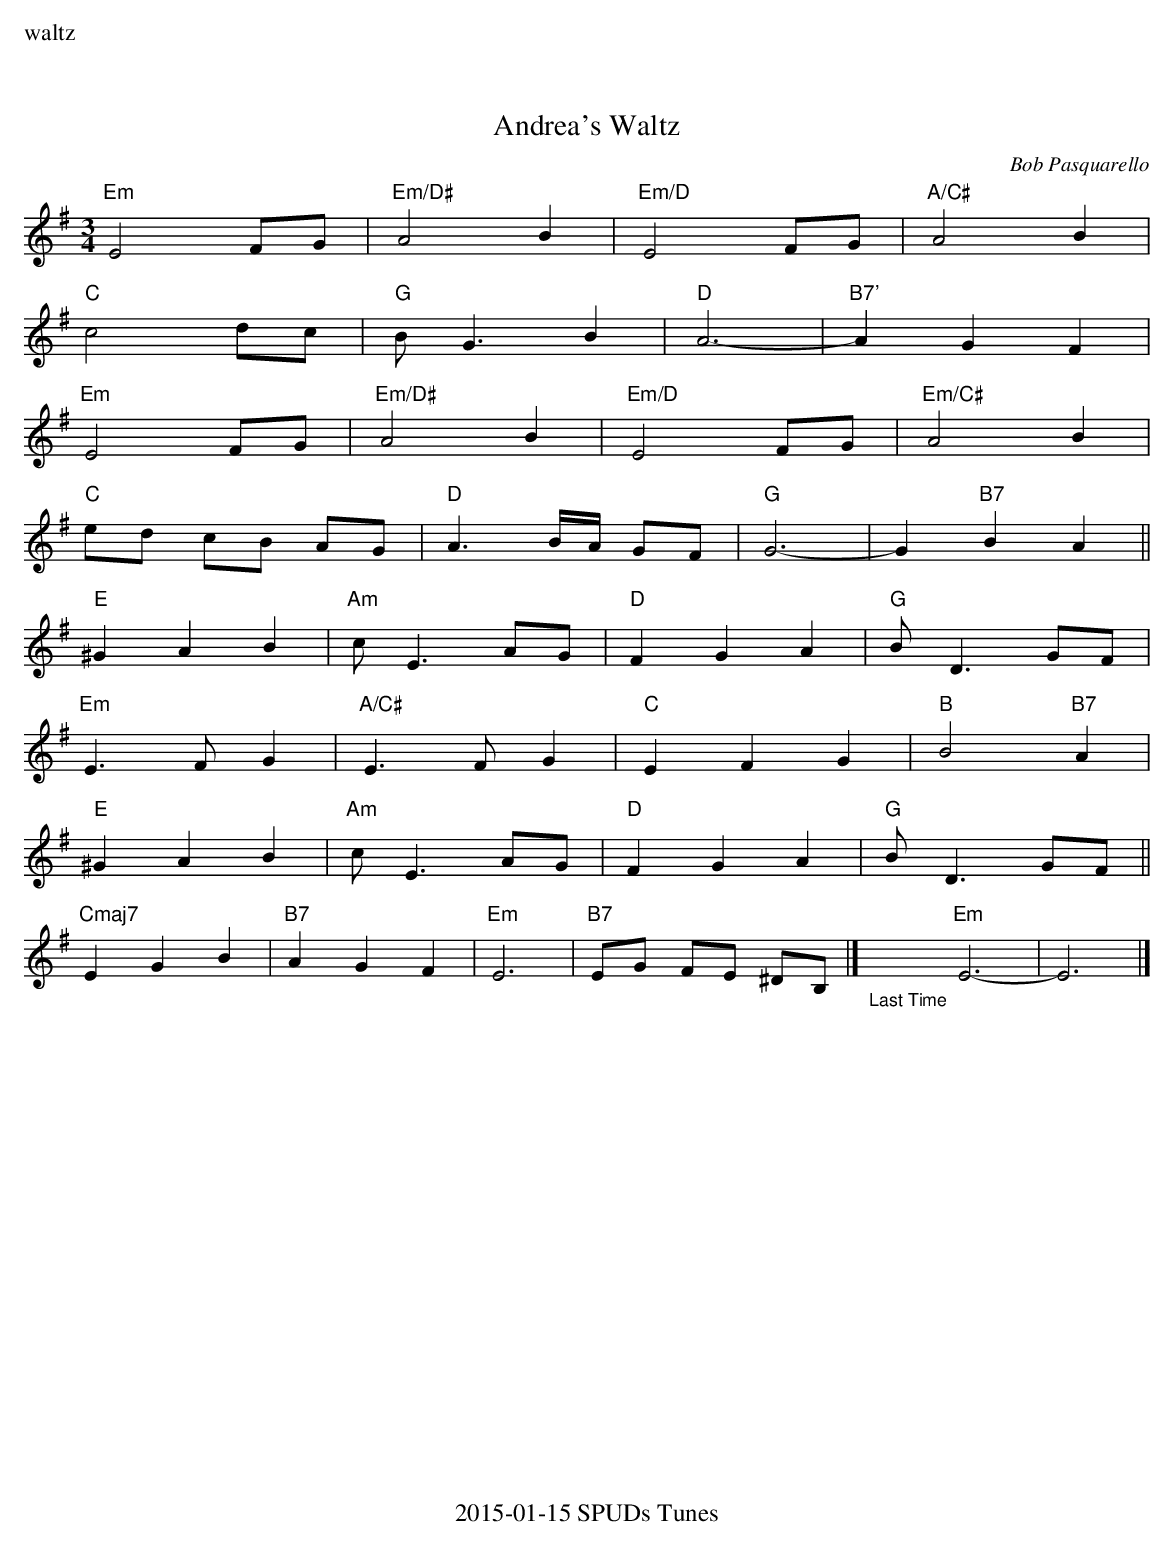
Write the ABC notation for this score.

X:1
%%text waltz
T:Andrea's Waltz
C:Bob Pasquarello
M:3/4
K:G
"Em"E4FG|"Em/D#"A4B2|"Em/D"E4FG|"A/C#"A4B2|
"C"c4dc|"G"BG3B2|"D"A6-|"B7'"A2G2F2|
"Em"E4FG|"Em/D#"A4B2|"Em/D"E4FG|"Em/C#"A4B2|
"C"ed cB AG|"D"A3B1/2A1/2 GF|"G"G6-|G2"B7"B2A2||
"E"^G2A2B2|"Am"cE3AG|"D"F2G2A2|"G"BD3GF|
"Em"E3FG2|"A/C#"E3FG2|"C"E2F2G2|"B"B4"B7"A2|
"E"^G2A2B2|"Am"cE3AG|"D"F2G2A2|"G"BD3GF||
"Cmaj7"E2G2B2|"B7"A2G2F2|"Em"E6|"B7"EG FE ^DB,|]"_Last Time"x"Em"E6-|E6|]
